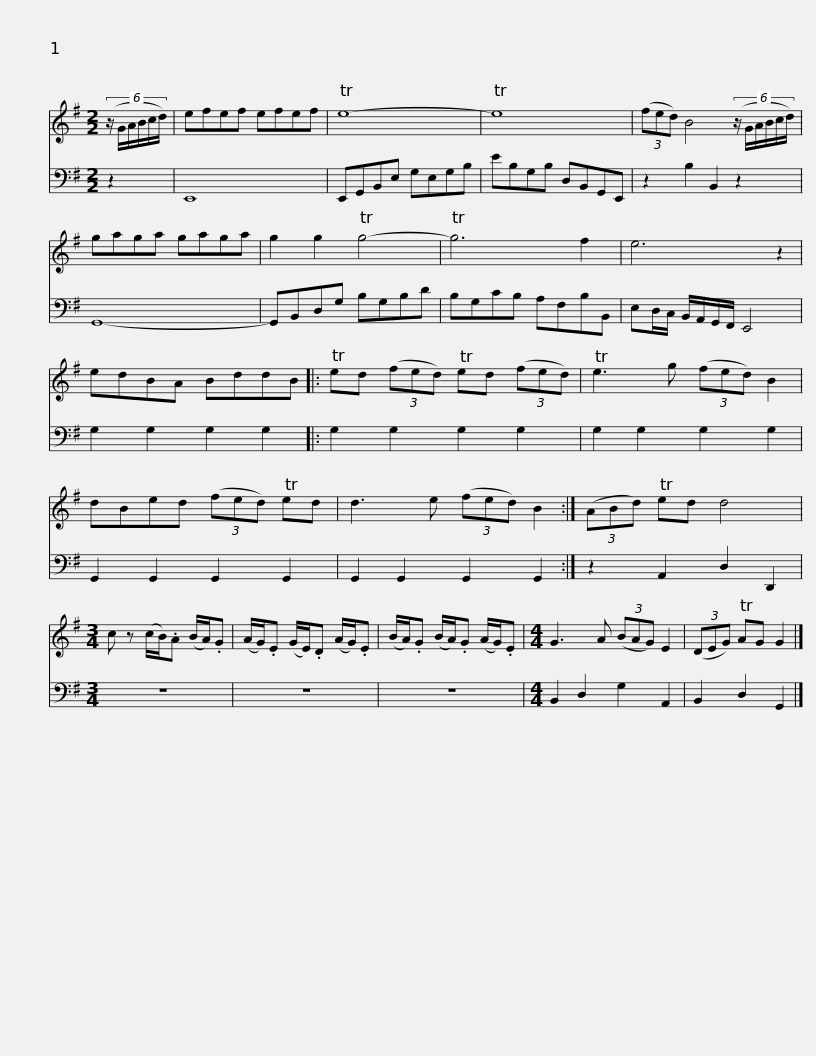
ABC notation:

X:1
%%score 1 2
L:1/8
M:2/2
I:linebreak $
K:G
V:1 treble
V:2 bass
V:1
 (6:4:6(z/ G/A/B/c/d/) | efef efef | Te8- | Te8 | (3(fed) B4 (6:4:6(z/ G/A/B/c/d/) |$ %5
 gaga gaga | g2 g2 Tg4- | Tg6 f2 | e6 z2 | edBA BddB |:$ %10
 Ted (3(fed) Ted (3(fed) | Te3 g (3(fed) B2 | dBed (3(fed) Ted | d3 e (3(fed) B2 :| (3(ABd) Ted d4 |$ %15
[M:3/4] c z (c/B/).A (B/A/).G | (A/G/).E (G/E/).D (A/G/).E | (B/A/).G (B/A/).G (A/G/).E |[M:4/4] G3 A (3(BAG) E2 | (3(DEG) TAG G2 |] %20
V:2
 z2 | E,,8 | E,,G,,B,,E, G,E,G,B, | EB,G,B, D,B,,G,,E,, | z2 B,2 B,,2 z2 |$ %5
 G,,8- | G,,B,,D,G, B,G,B,D | B,G,CB, A,F,B,B,, | E,D,/C,/ B,,/A,,/G,,/F,,/ E,,4 | G,2 G,2 G,2 G,2 |:$ %10
 G,2 G,2 G,2 G,2 | G,2 G,2 G,2 G,2 | G,,2 G,,2 G,,2 G,,2 | G,,2 G,,2 G,,2 G,,2 :| z2 A,,2 D,2 D,,2 |$ %15
[M:3/4] z6 | z6 | z6 |[M:4/4] B,,2 D,2 G,2 A,,2 | B,,2 D,2 G,,2 |] %20
